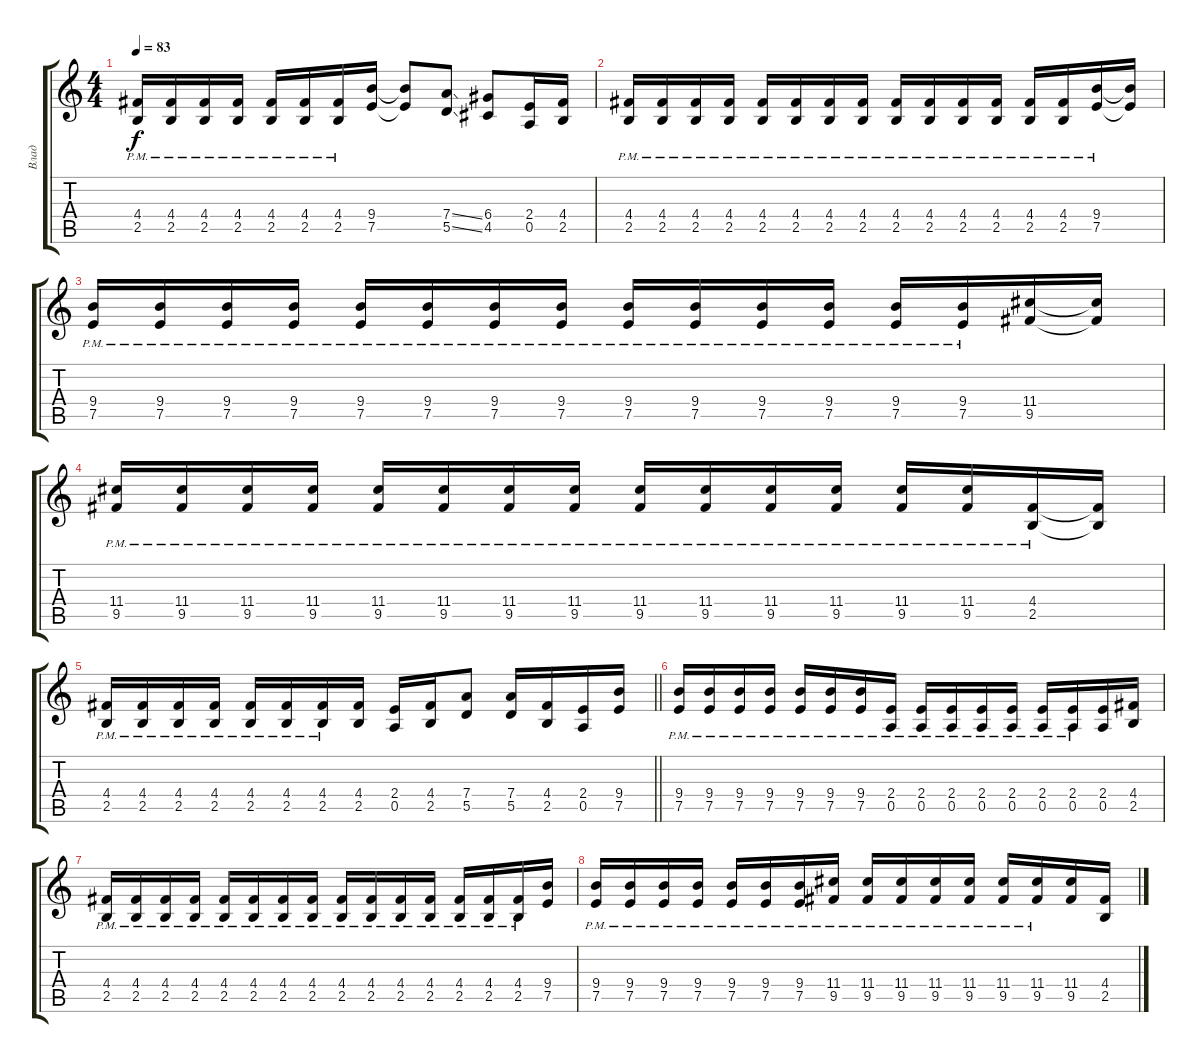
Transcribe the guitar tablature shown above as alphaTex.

\track ("Влад" "Влад") {instrument distortionguitar}
\staff {score tabs}
\tuning (E4 B3 G3 D3 A2 E2) {hide}
\ts (4 4)
\tempo 83
\clef g2
\ks c
(4.4{pm} 2.5{pm}).16{dy f} (4.4{pm} 2.5{pm}).16 (4.4{pm} 2.5{pm}).16 (4.4{pm} 2.5{pm}).16 (4.4{pm} 2.5{pm}).16 (4.4{pm} 2.5{pm}).16 (4.4{pm} 2.5{pm}).16 (9.4 7.5).16 (9.4{t} 7.5{t}).8 (7.4{ss} 5.5{ss}).8 (6.4 4.5).8 (2.4 0.5).16 (4.4 2.5).16 |
(4.4{pm} 2.5{pm}).16 (4.4{pm} 2.5{pm}).16 (4.4{pm} 2.5{pm}).16 (4.4{pm} 2.5{pm}).16 (4.4{pm} 2.5{pm}).16 (4.4{pm} 2.5{pm}).16 (4.4{pm} 2.5{pm}).16 (4.4{pm} 2.5{pm}).16 (4.4{pm} 2.5{pm}).16 (4.4{pm} 2.5{pm}).16 (4.4{pm} 2.5{pm}).16 (4.4{pm} 2.5{pm}).16 (4.4{pm} 2.5{pm}).16 (4.4{pm} 2.5{pm}).16 (9.4{pm} 7.5{pm}).16 (9.4{t} 7.5{t}).16 |
(9.4{pm} 7.5{pm}).16 (9.4{pm} 7.5{pm}).16 (9.4{pm} 7.5{pm}).16 (9.4{pm} 7.5{pm}).16 (9.4{pm} 7.5{pm}).16 (9.4{pm} 7.5{pm}).16 (9.4{pm} 7.5{pm}).16 (9.4{pm} 7.5{pm}).16 (9.4{pm} 7.5{pm}).16 (9.4{pm} 7.5{pm}).16 (9.4{pm} 7.5{pm}).16 (9.4{pm} 7.5{pm}).16 (9.4{pm} 7.5{pm}).16 (9.4{pm} 7.5{pm}).16 (11.4 9.5).16 (11.4{t} 9.5{t}).16 |
(11.4{pm} 9.5{pm}).16 (11.4{pm} 9.5{pm}).16 (11.4{pm} 9.5{pm}).16 (11.4{pm} 9.5{pm}).16 (11.4{pm} 9.5{pm}).16 (11.4{pm} 9.5{pm}).16 (11.4{pm} 9.5{pm}).16 (11.4{pm} 9.5{pm}).16 (11.4{pm} 9.5{pm}).16 (11.4{pm} 9.5{pm}).16 (11.4{pm} 9.5{pm}).16 (11.4{pm} 9.5{pm}).16 (11.4{pm} 9.5{pm}).16 (11.4{pm} 9.5{pm}).16 (4.4{pm} 2.5{pm}).16 (4.4{t} 2.5{t}).16 |
\barLineRight lightlight
(4.4{pm} 2.5{pm}).16 (4.4{pm} 2.5{pm}).16 (4.4{pm} 2.5{pm}).16 (4.4{pm} 2.5{pm}).16 (4.4{pm} 2.5{pm}).16 (4.4{pm} 2.5{pm}).16 (4.4{pm} 2.5{pm}).16 (4.4 2.5).16 (2.4 0.5).16 (4.4 2.5).16 (7.4 5.5).8 (7.4 5.5).16 (4.4 2.5).16 (2.4 0.5).16 (9.4 7.5).16 |
(9.4{pm} 7.5{pm}).16 (9.4{pm} 7.5{pm}).16 (9.4{pm} 7.5{pm}).16 (9.4{pm} 7.5{pm}).16 (9.4{pm} 7.5{pm}).16 (9.4{pm} 7.5{pm}).16 (9.4{pm} 7.5{pm}).16 (2.4{pm} 0.5{pm}).16 (2.4{pm} 0.5{pm}).16 (2.4{pm} 0.5{pm}).16 (2.4{pm} 0.5{pm}).16 (2.4{pm} 0.5{pm}).16 (2.4{pm} 0.5{pm}).16 (2.4{pm} 0.5{pm}).16 (2.4 0.5).16 (4.4 2.5).16 |
(4.4{pm} 2.5{pm}).16 (4.4{pm} 2.5{pm}).16 (4.4{pm} 2.5{pm}).16 (4.4{pm} 2.5{pm}).16 (4.4{pm} 2.5{pm}).16 (4.4{pm} 2.5{pm}).16 (4.4{pm} 2.5{pm}).16 (4.4{pm} 2.5{pm}).16 (4.4{pm} 2.5{pm}).16 (4.4{pm} 2.5{pm}).16 (4.4{pm} 2.5{pm}).16 (4.4{pm} 2.5{pm}).16 (4.4{pm} 2.5{pm}).16 (4.4{pm} 2.5{pm}).16 (4.4{pm} 2.5{pm}).16 (9.4 7.5).16 |
(9.4{pm} 7.5{pm}).16 (9.4{pm} 7.5{pm}).16 (9.4{pm} 7.5{pm}).16 (9.4{pm} 7.5{pm}).16 (9.4{pm} 7.5{pm}).16 (9.4{pm} 7.5{pm}).16 (9.4{pm} 7.5{pm}).16 (11.4{pm} 9.5{pm}).16 (11.4{pm} 9.5{pm}).16 (11.4{pm} 9.5{pm}).16 (11.4{pm} 9.5{pm}).16 (11.4{pm} 9.5{pm}).16 (11.4{pm} 9.5{pm}).16 (11.4{pm} 9.5{pm}).16 (11.4 9.5).16 (4.4 2.5).16
